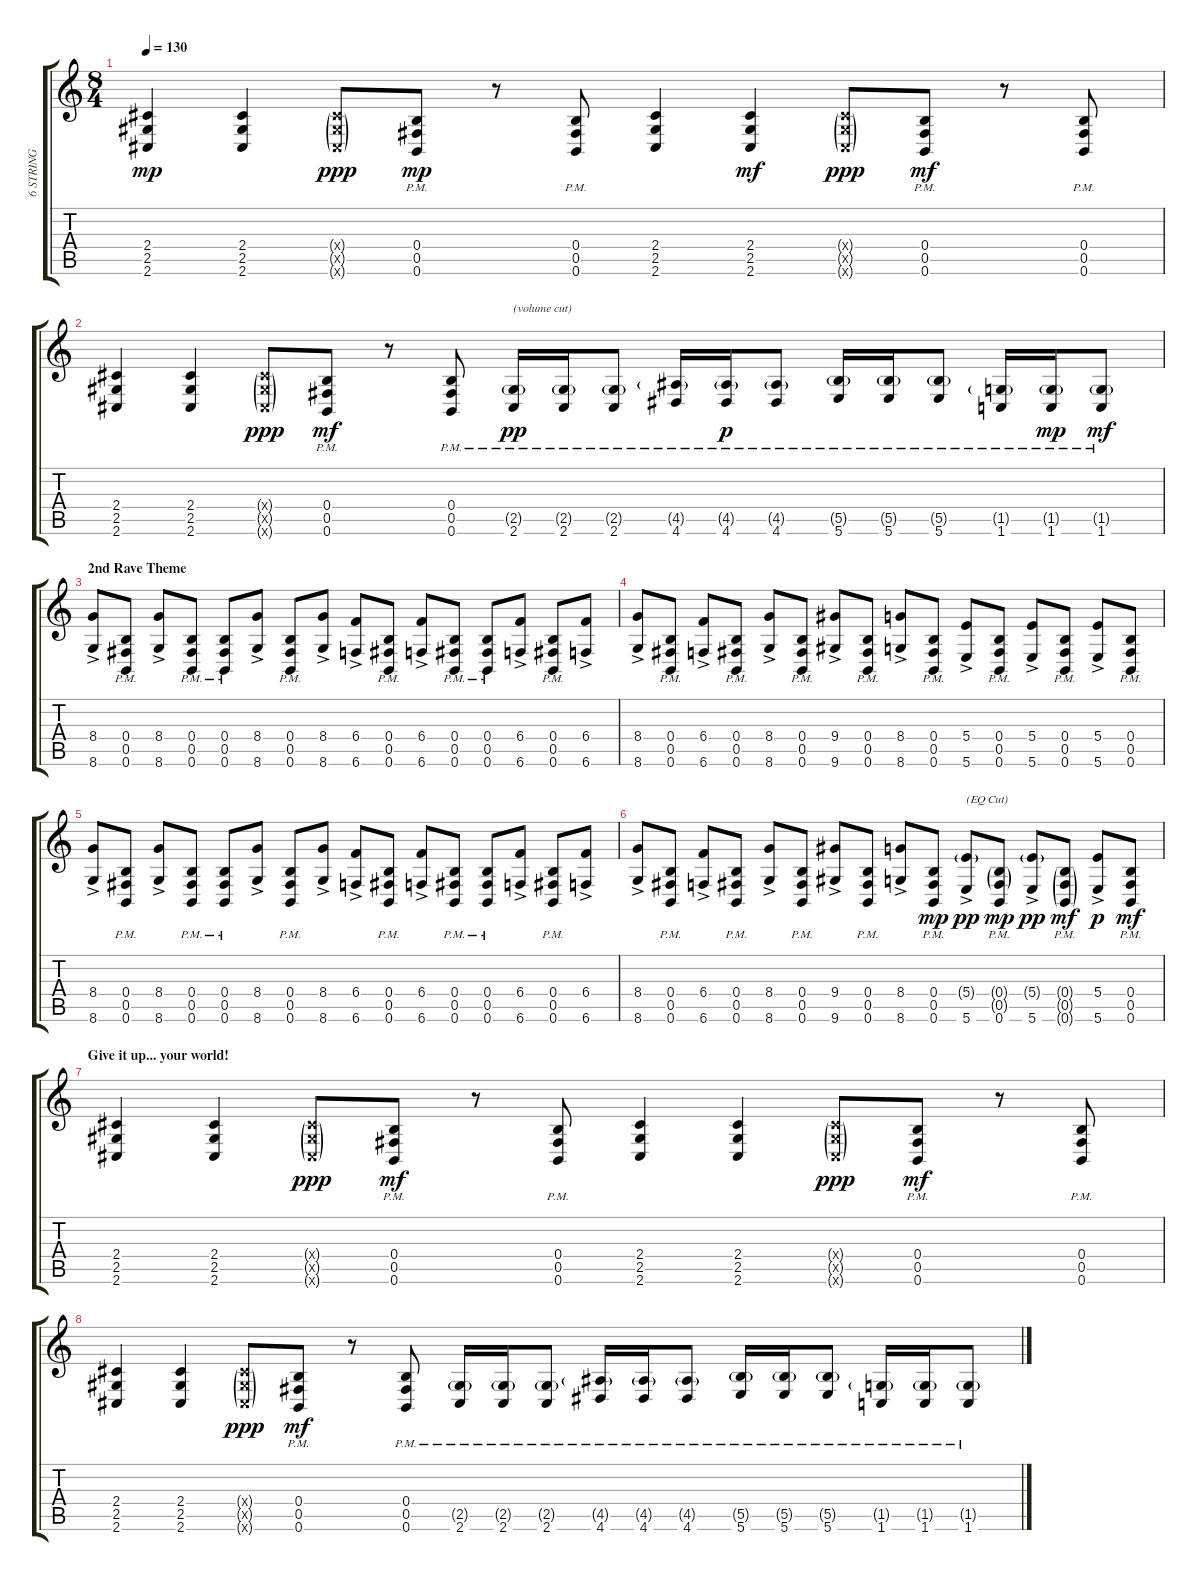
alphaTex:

\track ("6 STRING" "6 STRING") {instrument distortionguitar}
\staff {score tabs}
\tuning (Eb4 B3 Gb3 B2 Gb2 B1) {hide}
\ts (8 4)
\tempo 130
\clef g2
\ks c
(2.4 2.5 2.6).4{dy mp} (2.4 2.5 2.6).4 (2.4{g x} 2.5{g x} 2.6{g x}).8{dy ppp} (0.4{pm} 0.5 0.6).8{dy mp} r.8 (0.4{pm} 0.5 0.6).8 (2.4 2.5 2.6).4 (2.4 2.5 2.6).4{dy mf} (2.4{g x} 2.5{g x} 2.6{g x}).8{dy ppp} (0.4{pm} 0.5 0.6).8{dy mf} r.8 (0.4{pm} 0.5 0.6).8 |
(2.4 2.5 2.6).4 (2.4 2.5 2.6).4 (2.4{g x} 2.5{g x} 2.6{g x}).8{dy ppp} (0.4{pm} 0.5 0.6).8{dy mf} r.8 (0.4{pm} 0.5 0.6).8 (2.5{g pm} 2.6{pm}).16{txt "(volume cut)" dy pp} (2.5{g pm} 2.6{pm}).16 (2.5{g pm} 2.6{pm}).8 (4.5{g pm} 4.6{pm}).16 (4.5{g pm} 4.6{pm}).16{dy p} (4.5{g pm} 4.6{pm}).8 (5.5{g pm} 5.6{pm}).16 (5.5{g pm} 5.6{pm}).16 (5.5{g pm} 5.6{pm}).8 (1.5{g pm} 1.6{pm}).16 (1.5{g pm} 1.6{pm}).16{dy mp} (1.5{g pm} 1.6{pm}).8{dy mf} |
\section ("" "2nd Rave Theme")
(8.4 8.6{ac}).8 (0.4{pm} 0.5{pm} 0.6{pm}).8 (8.4 8.6{ac}).8 (0.4{pm} 0.5{pm} 0.6{pm}).8 (0.4{pm} 0.5{pm} 0.6{pm}).8 (8.4 8.6{ac}).8 (0.4{pm} 0.5{pm} 0.6{pm}).8 (8.4 8.6{ac}).8 (6.4 6.6{ac}).8 (0.4{pm} 0.5{pm} 0.6{pm}).8 (6.4 6.6{ac}).8 (0.4{pm} 0.5{pm} 0.6{pm}).8 (0.4{pm} 0.5{pm} 0.6{pm}).8 (6.4 6.6{ac}).8 (0.4{pm} 0.5{pm} 0.6{pm}).8 (6.4 6.6{ac}).8 |
(8.4 8.6{ac}).8 (0.4{pm} 0.5{pm} 0.6{pm}).8 (6.4 6.6{ac}).8 (0.4{pm} 0.5{pm} 0.6{pm}).8 (8.4 8.6{ac}).8 (0.4{pm} 0.5{pm} 0.6{pm}).8 (9.4 9.6{ac}).8 (0.4{pm} 0.5{pm} 0.6{pm}).8 (8.4 8.6{ac}).8 (0.4{pm} 0.5{pm} 0.6{pm}).8 (5.4 5.6{ac}).8 (0.4{pm} 0.5{pm} 0.6{pm}).8 (5.4 5.6{ac}).8 (0.4{pm} 0.5{pm} 0.6{pm}).8 (5.4 5.6{ac}).8 (0.4{pm} 0.5{pm} 0.6{pm}).8 |
(8.4 8.6{ac}).8 (0.4{pm} 0.5{pm} 0.6{pm}).8 (8.4 8.6{ac}).8 (0.4{pm} 0.5{pm} 0.6{pm}).8 (0.4{pm} 0.5{pm} 0.6{pm}).8 (8.4 8.6{ac}).8 (0.4{pm} 0.5{pm} 0.6{pm}).8 (8.4 8.6{ac}).8 (6.4 6.6{ac}).8 (0.4{pm} 0.5{pm} 0.6{pm}).8 (6.4 6.6{ac}).8 (0.4{pm} 0.5{pm} 0.6{pm}).8 (0.4{pm} 0.5{pm} 0.6{pm}).8 (6.4 6.6{ac}).8 (0.4{pm} 0.5{pm} 0.6{pm}).8 (6.4 6.6{ac}).8 |
(8.4 8.6{ac}).8 (0.4{pm} 0.5{pm} 0.6{pm}).8 (6.4 6.6{ac}).8 (0.4{pm} 0.5{pm} 0.6{pm}).8 (8.4 8.6{ac}).8 (0.4{pm} 0.5{pm} 0.6{pm}).8 (9.4 9.6{ac}).8 (0.4{pm} 0.5{pm} 0.6{pm}).8 (8.4 8.6{ac}).8 (0.4{pm} 0.5{pm} 0.6{pm}).8{dy mp} (5.4{g} 5.6{ac}).8{txt "(EQ Cut)" dy pp} (0.4{g pm} 0.5{g pm} 0.6{pm}).8{dy mp} (5.4{g} 5.6{ac}).8{dy pp} (0.4{g pm} 0.5{g pm} 0.6{g pm}).8{dy mf} (5.4 5.6{ac}).8{dy p} (0.4{pm} 0.5{pm} 0.6{pm}).8{dy mf} |
\section ("" "Give it up... your world!")
(2.4 2.5 2.6).4 (2.4 2.5 2.6).4 (2.4{g x} 2.5{g x} 2.6{g x}).8{dy ppp} (0.4{pm} 0.5 0.6).8{dy mf} r.8 (0.4{pm} 0.5 0.6).8 (2.4 2.5 2.6).4 (2.4 2.5 2.6).4 (2.4{g x} 2.5{g x} 2.6{g x}).8{dy ppp} (0.4{pm} 0.5 0.6).8{dy mf} r.8 (0.4{pm} 0.5 0.6).8 |
(2.4 2.5 2.6).4 (2.4 2.5 2.6).4 (2.4{g x} 2.5{g x} 2.6{g x}).8{dy ppp} (0.4{pm} 0.5 0.6).8{dy mf} r.8 (0.4{pm} 0.5 0.6).8 (2.5{g pm} 2.6{pm}).16 (2.5{g pm} 2.6{pm}).16 (2.5{g pm} 2.6{pm}).8 (4.5{g pm} 4.6{pm}).16 (4.5{g pm} 4.6{pm}).16 (4.5{g pm} 4.6{pm}).8 (5.5{g pm} 5.6{pm}).16 (5.5{g pm} 5.6{pm}).16 (5.5{g pm} 5.6{pm}).8 (1.5{g pm} 1.6{pm}).16 (1.5{g pm} 1.6{pm}).16 (1.5{g pm} 1.6{pm}).8
